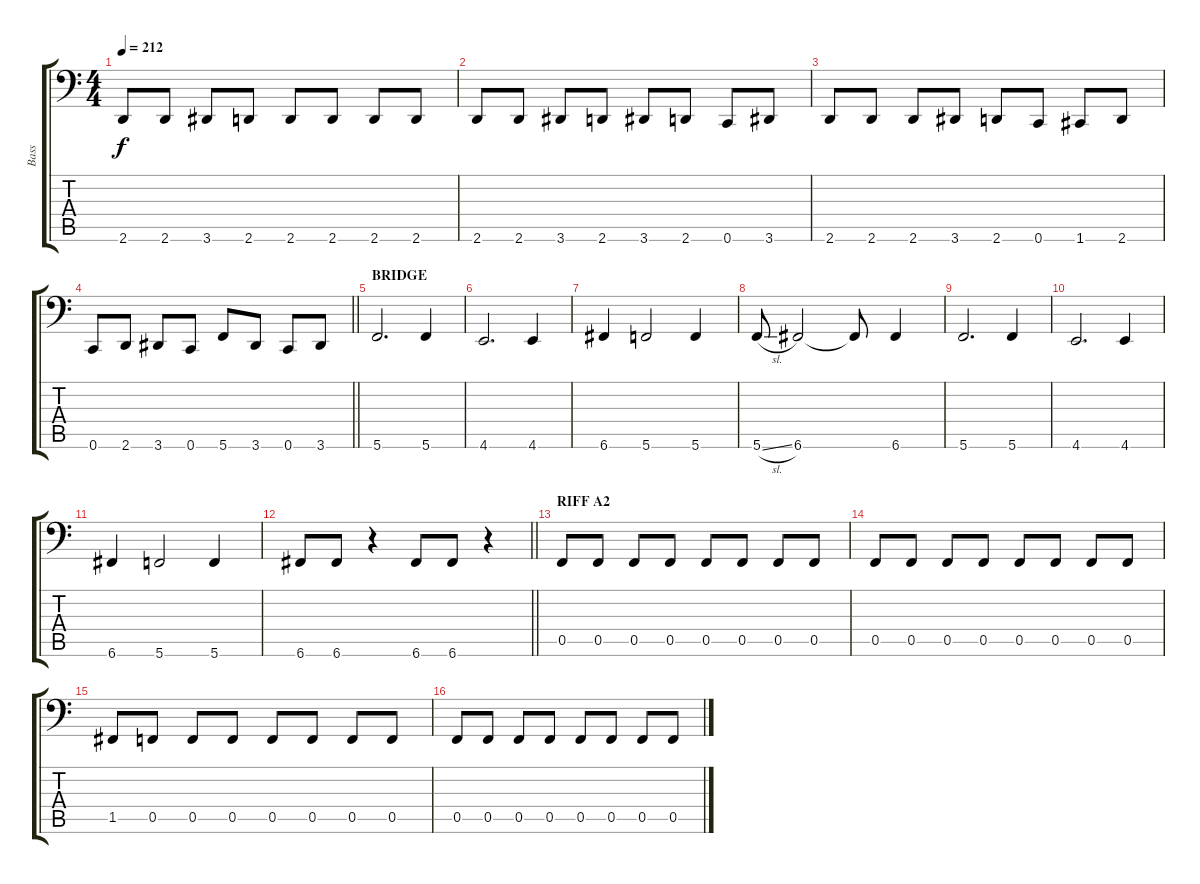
\track ("Bass" "Bass") {instrument electricbasspick}
\staff {score tabs}
\tuning (C3 G2 Eb2 Bb1 F1 C1) {hide}
\ts (4 4)
\tempo 212
\clef f4
\ks c
2.6.8{dy f} 2.6.8 3.6.8 2.6.8 2.6.8 2.6.8 2.6.8 2.6.8 |
2.6.8 2.6.8 3.6.8 2.6.8 3.6.8 2.6.8 0.6.8 3.6.8 |
2.6.8 2.6.8 2.6.8 3.6.8 2.6.8 0.6.8 1.6.8 2.6.8 |
\barLineRight lightlight
0.6.8 2.6.8 3.6.8 0.6.8 5.6.8 3.6.8 0.6.8 3.6.8 |
\section ("" "BRIDGE")
5.6.2{d} 5.6.4 |
4.6.2{d} 4.6.4 |
6.6.4 5.6.2 5.6.4 |
5.6{sl}.8 6.6.2 6.6{t}.8 6.6.4 |
5.6.2{d} 5.6.4 |
4.6.2{d} 4.6.4 |
6.6.4 5.6.2 5.6.4 |
\barLineRight lightlight
6.6.8 6.6.8 r.4 6.6.8 6.6.8 r.4 |
\section ("" "RIFF A2")
0.5.8 0.5.8 0.5.8 0.5.8 0.5.8 0.5.8 0.5.8 0.5.8 |
0.5.8 0.5.8 0.5.8 0.5.8 0.5.8 0.5.8 0.5.8 0.5.8 |
1.5.8 0.5.8 0.5.8 0.5.8 0.5.8 0.5.8 0.5.8 0.5.8 |
0.5.8 0.5.8 0.5.8 0.5.8 0.5.8 0.5.8 0.5.8 0.5.8
